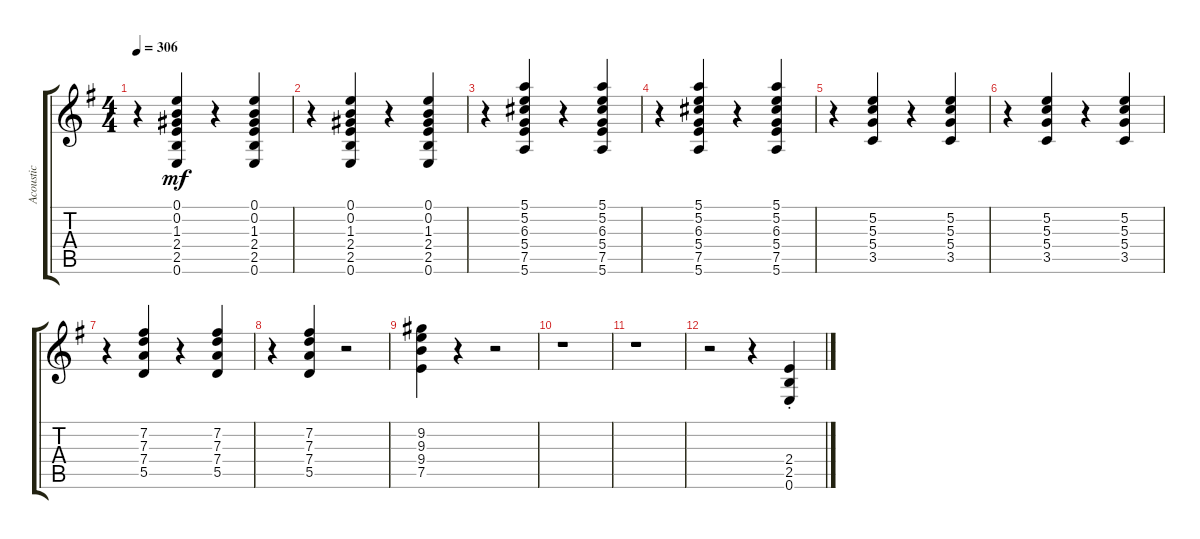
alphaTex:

\track ("Acoustic" "Acoustic") {instrument acousticguitarsteel}
\staff {score tabs}
\tuning (E4 B3 G3 D3 A2 E2) {hide}
\ts (4 4)
\tempo 306
\clef g2
\ks g
r.4{dy mf} (0.1 0.2 1.3 2.4 2.5 0.6).4 r.4 (0.1 0.2 1.3 2.4 2.5 0.6).4 |
r.4 (0.1 0.2 1.3 2.4 2.5 0.6).4 r.4 (0.1 0.2 1.3 2.4 2.5 0.6).4 |
r.4 (5.1 5.2 6.3 5.4 7.5 5.6).4 r.4 (5.1 5.2 6.3 5.4 7.5 5.6).4 |
r.4 (5.1 5.2 6.3 5.4 7.5 5.6).4 r.4 (5.1 5.2 6.3 5.4 7.5 5.6).4 |
r.4 (5.2 5.3 5.4 3.5).4 r.4 (5.2 5.3 5.4 3.5).4 |
r.4 (5.2 5.3 5.4 3.5).4 r.4 (5.2 5.3 5.4 3.5).4 |
r.4 (7.2 7.3 7.4 5.5).4 r.4 (7.2 7.3 7.4 5.5).4 |
r.4 (7.2 7.3 7.4 5.5).4 r.2 |
(9.2 9.3 9.4 7.5).4 r.4 r.2 |
r.1 |
r.1 |
r.2 r.4 (2.4{st} 2.5{st} 0.6{st}).4
